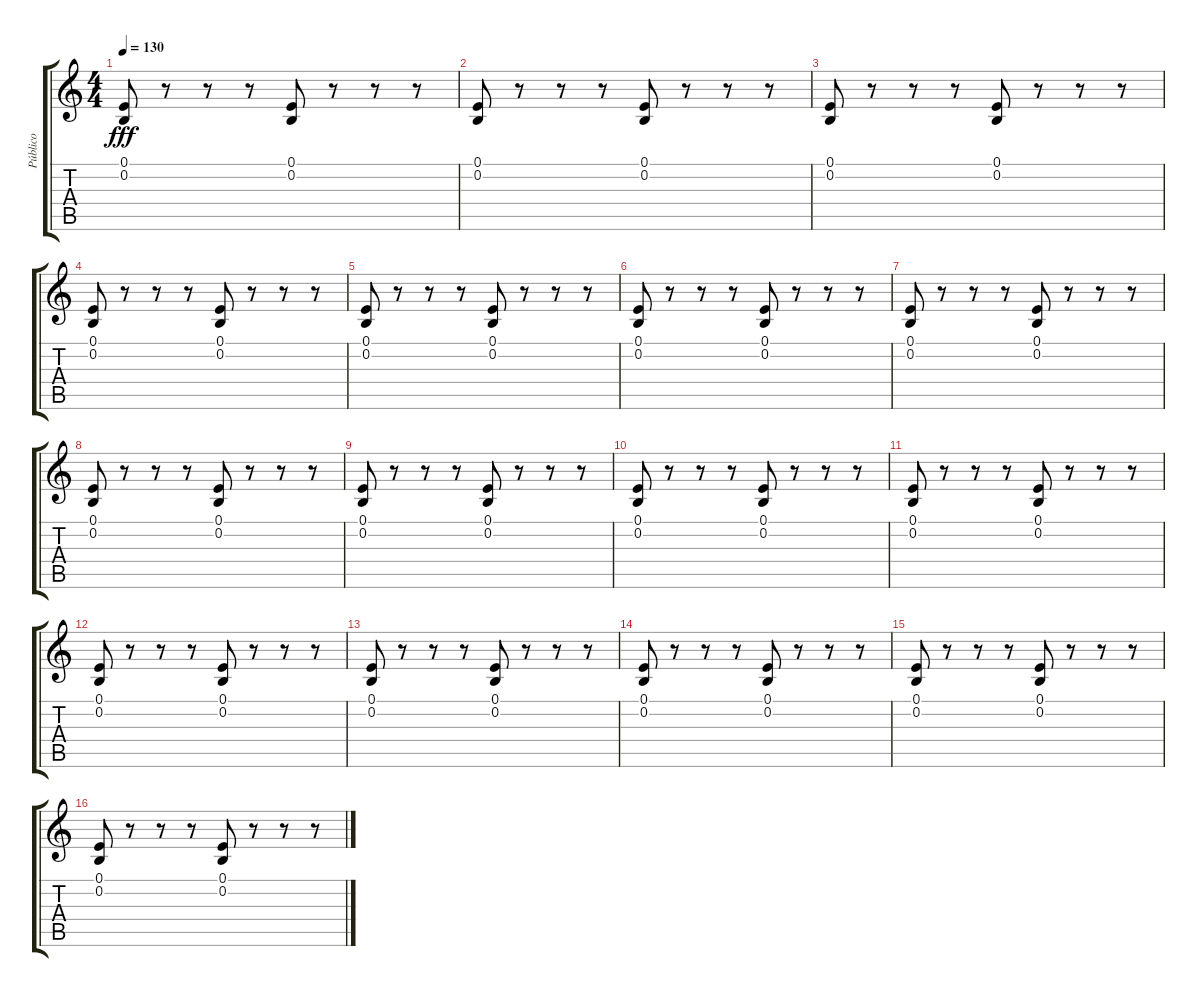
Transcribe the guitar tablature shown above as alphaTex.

\track ("Público" "Público") {instrument applause}
\staff {score tabs}
\tuning (E4 B3 G3 D3 A2 E2) {hide}
\ts (4 4)
\tempo 130
\clef g2
\ks c
(0.1 0.2).8{dy fff} r.8 r.8 r.8 (0.1 0.2).8 r.8 r.8 r.8 |
(0.1 0.2).8 r.8 r.8 r.8 (0.1 0.2).8 r.8 r.8 r.8 |
(0.1 0.2).8 r.8 r.8 r.8 (0.1 0.2).8 r.8 r.8 r.8 |
(0.1 0.2).8 r.8 r.8 r.8 (0.1 0.2).8 r.8 r.8 r.8 |
(0.1 0.2).8 r.8 r.8 r.8 (0.1 0.2).8 r.8 r.8 r.8 |
(0.1 0.2).8 r.8 r.8 r.8 (0.1 0.2).8 r.8 r.8 r.8 |
(0.1 0.2).8 r.8 r.8 r.8 (0.1 0.2).8 r.8 r.8 r.8 |
(0.1 0.2).8 r.8 r.8 r.8 (0.1 0.2).8 r.8 r.8 r.8 |
(0.1 0.2).8 r.8 r.8 r.8 (0.1 0.2).8 r.8 r.8 r.8 |
(0.1 0.2).8 r.8 r.8 r.8 (0.1 0.2).8 r.8 r.8 r.8 |
(0.1 0.2).8 r.8 r.8 r.8 (0.1 0.2).8 r.8 r.8 r.8 |
(0.1 0.2).8 r.8 r.8 r.8 (0.1 0.2).8 r.8 r.8 r.8 |
(0.1 0.2).8 r.8 r.8 r.8 (0.1 0.2).8 r.8 r.8 r.8 |
(0.1 0.2).8 r.8 r.8 r.8 (0.1 0.2).8 r.8 r.8 r.8 |
(0.1 0.2).8 r.8 r.8 r.8 (0.1 0.2).8 r.8 r.8 r.8 |
(0.1 0.2).8 r.8 r.8 r.8 (0.1 0.2).8 r.8 r.8 r.8
